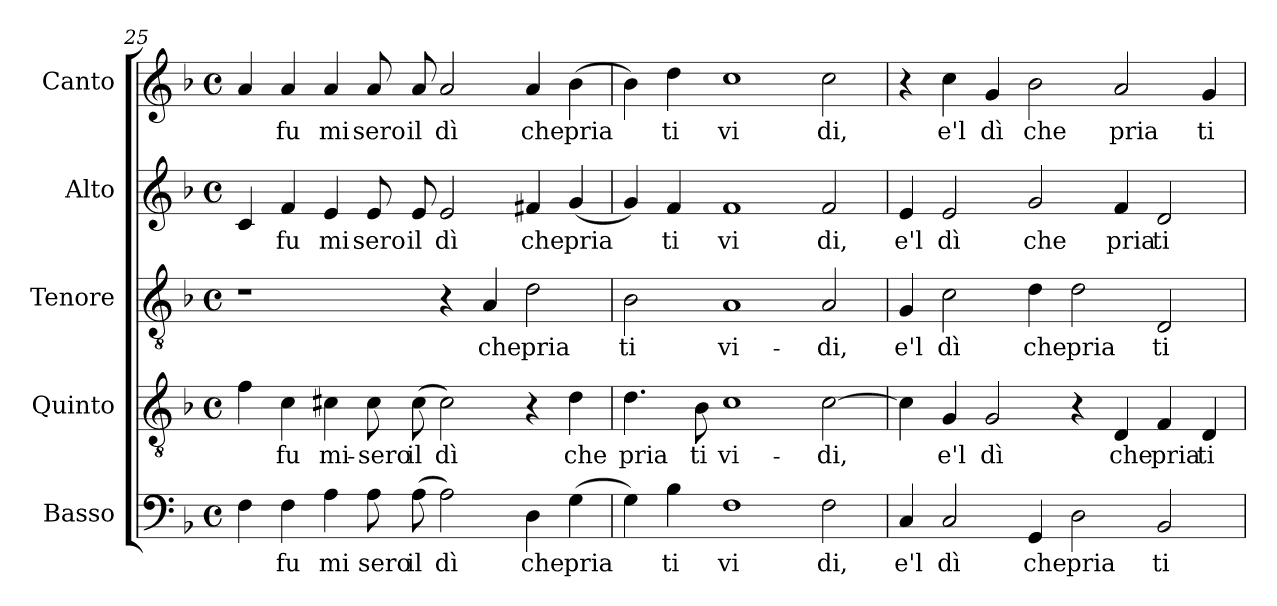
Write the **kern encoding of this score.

**kern	**text	**kern	**text	**kern	**text	**kern	**text	**kern	**text
*part5	*part5	*part4	*part4	*part3	*part3	*part2	*part2	*part1	*part1
*staff5	*staff5	*staff4	*staff4	*staff3	*staff3	*staff2	*staff2	*staff1	*staff1
*I"Basso	*	*I"Quinto	*	*I"Tenore	*	*I"Alto	*	*I"Canto	*
*clefF4	*	*clefGv2	*	*clefGv2	*	*clefG2	*	*clefG2	*
*k[b-]	*	*k[b-]	*	*k[b-]	*	*k[b-]	*	*k[b-]	*
*F:	*	*F:	*	*F:	*	*F:	*	*F:	*
*M4/4	*	*M4/4	*	*M4/4	*	*M4/4	*	*M4/4	*
*met(c)	*	*met(c)	*	*met(c)	*	*met(c)	*	*met(c)	*
=25	=25	=25	=25	=25	=25	=25	=25	=25	=25
4F\	.	4f\	.	1r	.	4c/	.	4a/	.
!	!LO:LY:b:cj	!	!LO:LY:b:cj	!	!	!	!LO:LY:b:cj	!	!LO:LY:b:cj
4F\	fu	4c\	fu	.	.	4f/	fu	4a/	fu
!	!LO:LY:b:cj	!	!LO:LY:b:cj	!	!	!	!LO:LY:b:cj	!	!LO:LY:b:cj
4A\	mi	4c#X\	mi-	.	.	4e/	mi	4a/	mi
!	!LO:LY:b	!	!LO:LY:b	!	!	!	!LO:LY:b	!	!LO:LY:b
8A\	sero	8c#\	-sero	.	.	8e/	sero	8a/	sero
!	!LO:LY:b	!	!LO:LY:b	!	!	!	!LO:LY:b	!	!LO:LY:b
(<8A\	il	(<8c#\	il	.	.	8e/	il	8a/	il
!	!LO:LY:b:cj	!	!LO:LY:b:cj	!	!	!	!LO:LY:b:cj	!	!LO:LY:b:cj
2A\)	dì	2c#\)	dì	4r	.	2e/	dì	2a/	dì
!	!	!	!	!	!LO:LY:b:cj	!	!	!	!
.	.	.	.	4A/	che	.	.	.	.
!	!LO:LY:b:cj	!	!	!	!LO:LY:b:cj	!	!LO:LY:b:cj	!	!LO:LY:b:cj
4D\	che	4r	.	2d\	pria	4f#X/	che	4a/	che
!	!LO:LY:b	!	!LO:LY:b:cj	!	!	!	!LO:LY:b	!	!LO:LY:b
(>4G\	pria	4d\	che	.	.	(<4g/	pria	(>4b-\	pria
=26	=26	=26	=26	=26	=26	=26	=26	=26	=26
!	!	!	!LO:LY:b:cj	!	!LO:LY:b:cj	!	!	!	!
4G\)	.	4.d\	pria	2B-\	ti	4g/)	.	4b-\)	.
!	!LO:LY:b:cj	!	!	!	!	!	!LO:LY:b:cj	!	!LO:LY:b:cj
4B-\	ti	.	.	.	.	4f/	ti	4dd\	ti
!	!	!	!LO:LY:b:cj	!	!	!	!	!	!
.	.	8B-\	ti	.	.	.	.	.	.
!	!LO:LY:b:cj	!	!LO:LY:b:cj	!	!LO:LY:b:cj	!	!LO:LY:b:cj	!	!LO:LY:b:cj
1F	vi	1c	vi-	1A	vi-	1f	vi	1cc	vi
!	!LO:LY:b:cj	!	!LO:LY:b:cj	!	!LO:LY:b:cj	!	!LO:LY:b:cj	!	!LO:LY:b:cj
2F\	di,	[<2c\	-di,	2A/	-di,	2f/	di,	2cc\	di,
!!LO:LB:g=z
=27	=27	=27	=27	=27	=27	=27	=27	=27	=27
!	!LO:LY:b:cj	!	!	!	!LO:LY:b:cj	!	!LO:LY:b:cj	!	!
4C/	e'l	4c\]	.	4G/	e'l	4e/	e'l	4r	.
!	!LO:LY:b:cj	!	!LO:LY:b:cj	!	!LO:LY:b:cj	!	!LO:LY:b:cj	!	!LO:LY:b:cj
2C/	dì	4G/	e'l	2c\	dì	2e/	dì	4cc\	e'l
!	!	!	!LO:LY:b:cj	!	!	!	!	!	!LO:LY:b:cj
.	.	2G/	dì	.	.	.	.	4g/	dì
!	!LO:LY:b:cj	!	!	!	!LO:LY:b:cj	!	!LO:LY:b:cj	!	!LO:LY:b:cj
4GG/	che	.	.	4d\	che	2g/	che	2b-\	che
!	!LO:LY:b:cj	!	!	!	!LO:LY:b:cj	!	!	!	!
2D\	pria	4r	.	2d\	pria	.	.	.	.
!	!	!	!LO:LY:b:cj	!	!	!	!LO:LY:b:cj	!	!LO:LY:b:cj
.	.	4D/	che	.	.	4f/	pria	2a/	pria
!	!LO:LY:b:cj	!	!LO:LY:b:cj	!	!LO:LY:b:cj	!	!LO:LY:b:cj	!	!
2BB-/	ti	4F/	pria	2D/	ti	2d/	ti	.	.
!	!	!	!LO:LY:b:cj	!	!	!	!	!	!LO:LY:b:cj
.	.	4D/	ti	.	.	.	.	4g/	ti
=	=	=	=	=	=	=	=	=	=
*-	*-	*-	*-	*-	*-	*-	*-	*-	*-
